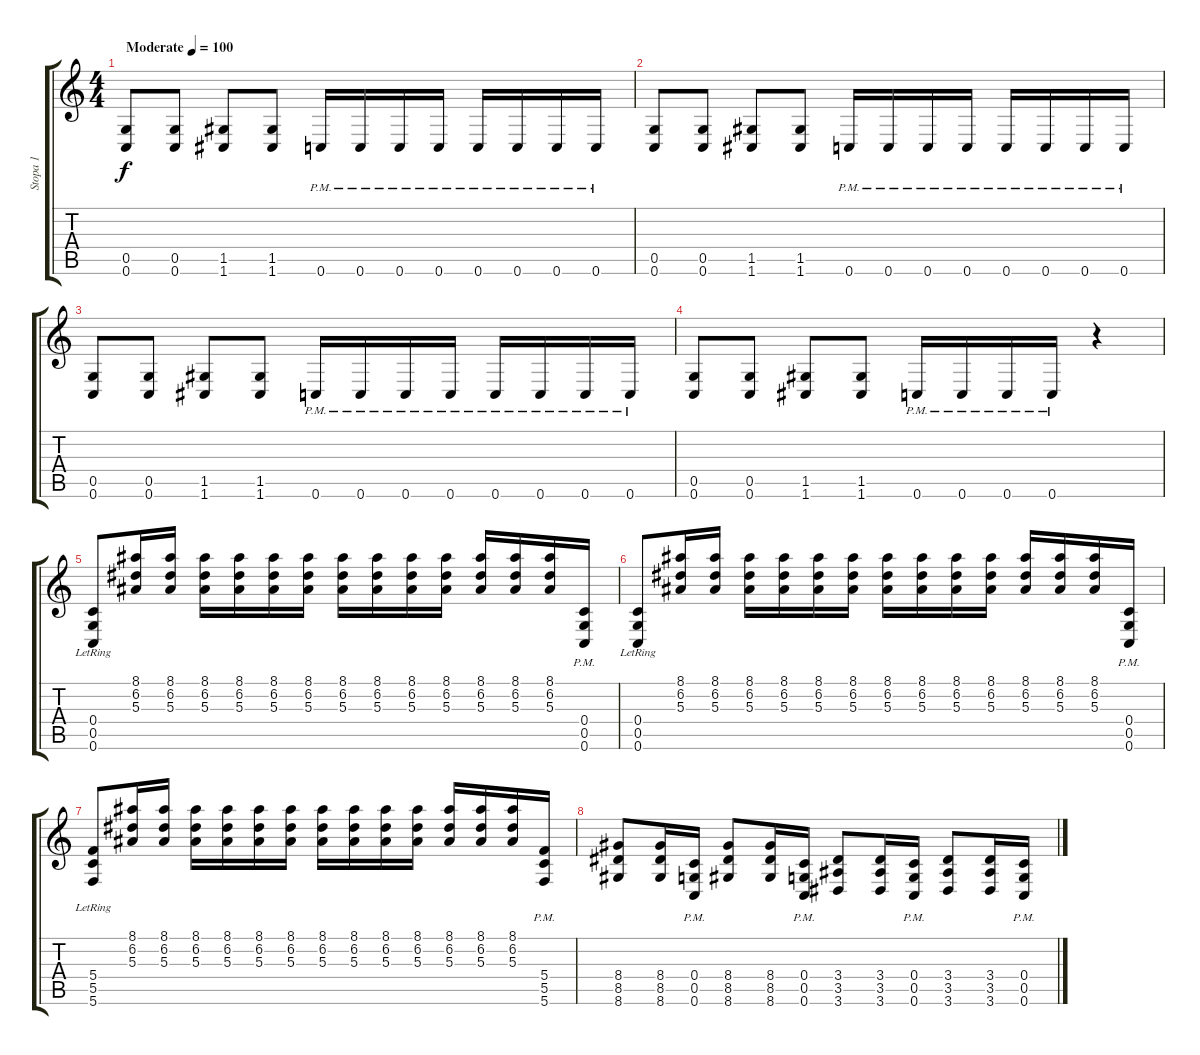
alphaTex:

\track ("Stopa 1" "Stopa 1") {instrument distortionguitar}
\staff {score tabs}
\tuning (D4 A3 F3 C3 G2 C2) {hide}
\ts (4 4)
\tempo (100 "Moderate")
\clef g2
\ks c
(0.5 0.6).8{dy f volume 16 instrument distortionguitar} (0.5 0.6).8 (1.5 1.6).8 (1.5 1.6).8 0.6{pm}.16 0.6{pm}.16 0.6{pm}.16 0.6{pm}.16 0.6{pm}.16 0.6{pm}.16 0.6{pm}.16 0.6{pm}.16 |
(0.5 0.6).8 (0.5 0.6).8 (1.5 1.6).8 (1.5 1.6).8 0.6{pm}.16 0.6{pm}.16 0.6{pm}.16 0.6{pm}.16 0.6{pm}.16 0.6{pm}.16 0.6{pm}.16 0.6{pm}.16 |
(0.5 0.6).8 (0.5 0.6).8 (1.5 1.6).8 (1.5 1.6).8 0.6{pm}.16 0.6{pm}.16 0.6{pm}.16 0.6{pm}.16 0.6{pm}.16 0.6{pm}.16 0.6{pm}.16 0.6{pm}.16 |
(0.5 0.6).8 (0.5 0.6).8 (1.5 1.6).8 (1.5 1.6).8 0.6{pm}.16 0.6{pm}.16 0.6{pm}.16 0.6{pm}.16 r.4 |
(0.4{lr} 0.5{lr} 0.6{lr}).8 (8.1 6.2 5.3).16 (8.1 6.2 5.3).16 (8.1 6.2 5.3).16 (8.1 6.2 5.3).16 (8.1 6.2 5.3).16 (8.1 6.2 5.3).16 (8.1 6.2 5.3).16 (8.1 6.2 5.3).16 (8.1 6.2 5.3).16 (8.1 6.2 5.3).16 (8.1 6.2 5.3).16 (8.1 6.2 5.3).16 (8.1 6.2 5.3).16 (0.4{pm} 0.5{pm} 0.6{pm}).16 |
(0.4{lr} 0.5{lr} 0.6{lr}).8 (8.1 6.2 5.3).16 (8.1 6.2 5.3).16 (8.1 6.2 5.3).16 (8.1 6.2 5.3).16 (8.1 6.2 5.3).16 (8.1 6.2 5.3).16 (8.1 6.2 5.3).16 (8.1 6.2 5.3).16 (8.1 6.2 5.3).16 (8.1 6.2 5.3).16 (8.1 6.2 5.3).16 (8.1 6.2 5.3).16 (8.1 6.2 5.3).16 (0.4{pm} 0.5{pm} 0.6{pm}).16 |
(5.4{lr} 5.5{lr} 5.6{lr}).8 (8.1 6.2 5.3).16 (8.1 6.2 5.3).16 (8.1 6.2 5.3).16 (8.1 6.2 5.3).16 (8.1 6.2 5.3).16 (8.1 6.2 5.3).16 (8.1 6.2 5.3).16 (8.1 6.2 5.3).16 (8.1 6.2 5.3).16 (8.1 6.2 5.3).16 (8.1 6.2 5.3).16 (8.1 6.2 5.3).16 (8.1 6.2 5.3).16 (5.4{pm} 5.5{pm} 5.6{pm}).16 |
(8.4 8.5 8.6).8 (8.4 8.5 8.6).16 (0.4{pm} 0.5{pm} 0.6{pm}).16 (8.4 8.5 8.6).8 (8.4 8.5 8.6).16 (0.4{pm} 0.5{pm} 0.6{pm}).16 (3.4 3.5 3.6).8 (3.4 3.5 3.6).16 (0.4{pm} 0.5{pm} 0.6{pm}).16 (3.4 3.5 3.6).8 (3.4 3.5 3.6).16 (0.4{pm} 0.5{pm} 0.6{pm}).16
